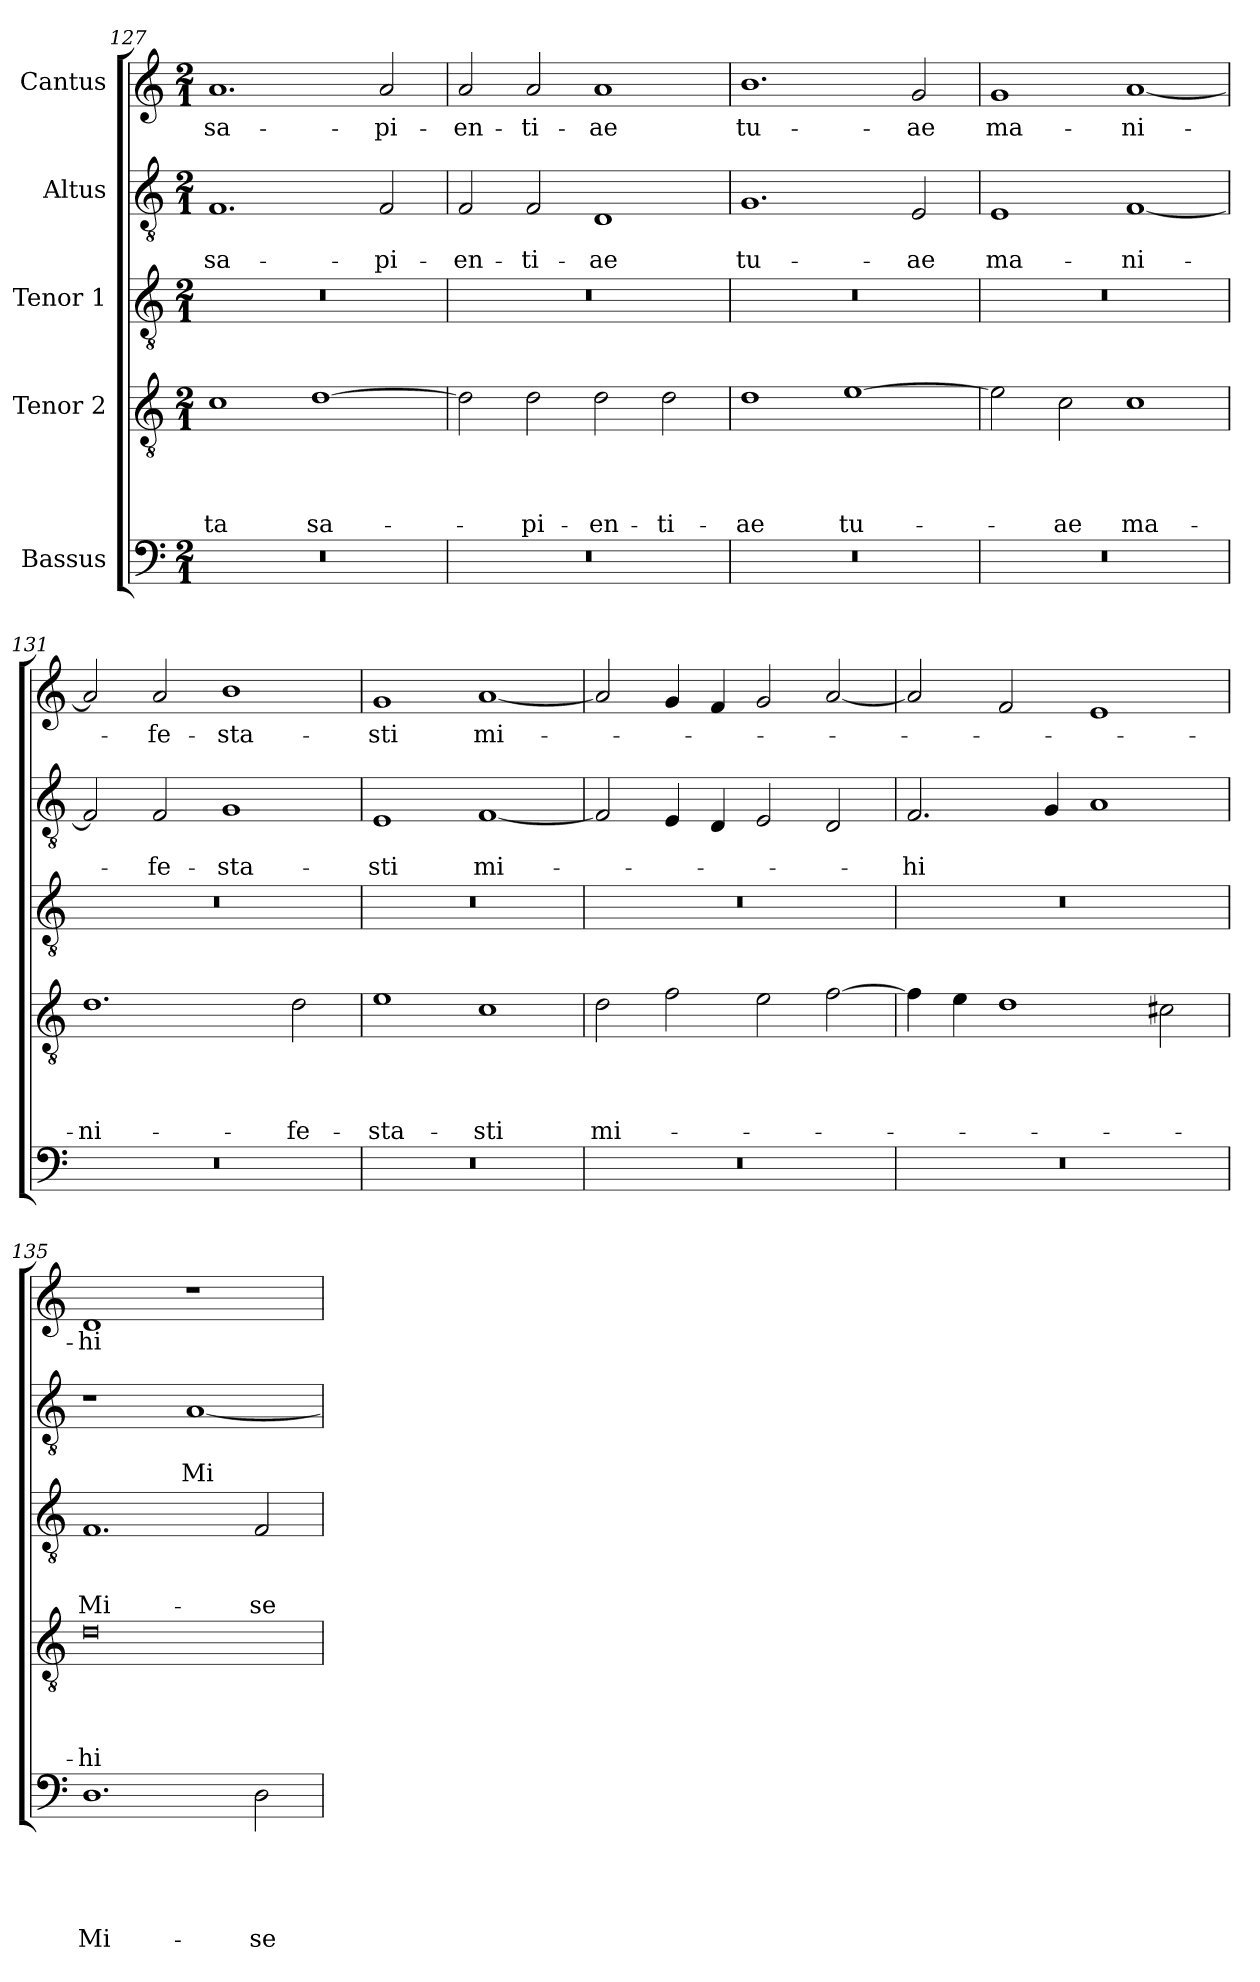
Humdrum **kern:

**kern	**text	**text	**text	**text	**text	**kern	**text	**text	**text	**text	**kern	**text	**text	**text	**kern	**text	**text	**kern	**text
*part5	*part5	*part5	*part5	*part5	*part5	*part4	*part4	*part4	*part4	*part4	*part3	*part3	*part3	*part3	*part2	*part2	*part2	*part1	*part1
*staff5	*staff5	*staff5	*staff5	*staff5	*staff5	*staff4	*staff4	*staff4	*staff4	*staff4	*staff3	*staff3	*staff3	*staff3	*staff2	*staff2	*staff2	*staff1	*staff1
*I"Bassus	*	*	*	*	*	*I"Tenor 2	*	*	*	*	*I"Tenor 1	*	*	*	*I"Altus	*	*	*I"Cantus	*
*clefF4	*	*	*	*	*	*clefGv2	*	*	*	*	*clefGv2	*	*	*	*clefGv2	*	*	*clefG2	*
*k[]	*	*	*	*	*	*k[]	*	*	*	*	*k[]	*	*	*	*k[]	*	*	*k[]	*
*C:	*	*	*	*	*	*C:	*	*	*	*	*C:	*	*	*	*C:	*	*	*C:	*
*M2/1	*	*	*	*	*	*M2/1	*	*	*	*	*M2/1	*	*	*	*M2/1	*	*	*M2/1	*
=127	=127	=127	=127	=127	=127	=127	=127	=127	=127	=127	=127	=127	=127	=127	=127	=127	=127	=127	=127
!	!	!	!	!	!	!	!	!	!	!LO:LY:b	!	!	!	!	!	!	!LO:LY:b	!	!LO:LY:b
0r	.	.	.	.	.	1c	.	.	.	-ta	0r	.	.	.	1.F	.	sa-	1.a	sa-
!	!	!	!	!	!	!	!	!	!	!LO:LY:b	!	!	!	!	!	!	!	!	!
.	.	.	.	.	.	[1d	.	.	.	sa-	.	.	.	.	.	.	.	.	.
!	!	!	!	!	!	!	!	!	!	!	!	!	!	!	!	!	!LO:LY:b	!	!LO:LY:b
.	.	.	.	.	.	.	.	.	.	.	.	.	.	.	2F/	.	-pi-	2a/	-pi-
=128	=128	=128	=128	=128	=128	=128	=128	=128	=128	=128	=128	=128	=128	=128	=128	=128	=128	=128	=128
!	!	!	!	!	!	!	!	!	!	!	!	!	!	!	!	!	!LO:LY:b	!	!LO:LY:b
0r	.	.	.	.	.	2d\]	.	.	.	.	0r	.	.	.	2F/	.	-en-	2a/	-en-
!	!	!	!	!	!	!	!	!	!	!LO:LY:b	!	!	!	!	!	!	!LO:LY:b	!	!LO:LY:b
.	.	.	.	.	.	2d\	.	.	.	-pi-	.	.	.	.	2F/	.	-ti-	2a/	-ti-
!	!	!	!	!	!	!	!	!	!	!LO:LY:b	!	!	!	!	!	!	!LO:LY:b	!	!LO:LY:b
.	.	.	.	.	.	2d\	.	.	.	-en-	.	.	.	.	1D	.	-ae	1a	-ae
!	!	!	!	!	!	!	!	!	!	!LO:LY:b	!	!	!	!	!	!	!	!	!
.	.	.	.	.	.	2d\	.	.	.	-ti-	.	.	.	.	.	.	.	.	.
!!LO:LB:g=z
=129	=129	=129	=129	=129	=129	=129	=129	=129	=129	=129	=129	=129	=129	=129	=129	=129	=129	=129	=129
!	!	!	!	!	!	!	!	!	!	!LO:LY:b	!	!	!	!	!	!	!LO:LY:b	!	!LO:LY:b
0r	.	.	.	.	.	1d	.	.	.	-ae	0r	.	.	.	1.G	.	tu-	1.b	tu-
!	!	!	!	!	!	!	!	!	!	!LO:LY:b	!	!	!	!	!	!	!	!	!
.	.	.	.	.	.	[1e	.	.	.	tu-	.	.	.	.	.	.	.	.	.
!	!	!	!	!	!	!	!	!	!	!	!	!	!	!	!	!	!LO:LY:b	!	!LO:LY:b
.	.	.	.	.	.	.	.	.	.	.	.	.	.	.	2E/	.	-ae	2g/	-ae
=130	=130	=130	=130	=130	=130	=130	=130	=130	=130	=130	=130	=130	=130	=130	=130	=130	=130	=130	=130
!	!	!	!	!	!	!	!	!	!	!	!	!	!	!	!	!	!LO:LY:b	!	!LO:LY:b
0r	.	.	.	.	.	2e\]	.	.	.	.	0r	.	.	.	1E	.	ma-	1g	ma-
!	!	!	!	!	!	!	!	!	!	!LO:LY:b	!	!	!	!	!	!	!	!	!
.	.	.	.	.	.	2c\	.	.	.	-ae	.	.	.	.	.	.	.	.	.
!	!	!	!	!	!	!	!	!	!	!LO:LY:b	!	!	!	!	!	!	!LO:LY:b	!	!LO:LY:b
.	.	.	.	.	.	1c	.	.	.	ma-	.	.	.	.	[1F	.	-ni-	[1a	-ni-
=131	=131	=131	=131	=131	=131	=131	=131	=131	=131	=131	=131	=131	=131	=131	=131	=131	=131	=131	=131
!	!	!	!	!	!	!	!	!	!	!LO:LY:b	!	!	!	!	!	!	!	!	!
0r	.	.	.	.	.	1.d	.	.	.	-ni-	0r	.	.	.	2F/]	.	.	2a/]	.
!	!	!	!	!	!	!	!	!	!	!	!	!	!	!	!	!	!LO:LY:b	!	!LO:LY:b
.	.	.	.	.	.	.	.	.	.	.	.	.	.	.	2F/	.	-fe-	2a/	-fe-
!	!	!	!	!	!	!	!	!	!	!	!	!	!	!	!	!	!LO:LY:b	!	!LO:LY:b
.	.	.	.	.	.	.	.	.	.	.	.	.	.	.	1G	.	-sta-	1b	-sta-
!	!	!	!	!	!	!	!	!	!	!LO:LY:b	!	!	!	!	!	!	!	!	!
.	.	.	.	.	.	2d\	.	.	.	-fe-	.	.	.	.	.	.	.	.	.
=132	=132	=132	=132	=132	=132	=132	=132	=132	=132	=132	=132	=132	=132	=132	=132	=132	=132	=132	=132
!	!	!	!	!	!	!	!	!	!	!LO:LY:b	!	!	!	!	!	!	!LO:LY:b	!	!LO:LY:b
0r	.	.	.	.	.	1e	.	.	.	-sta-	0r	.	.	.	1E	.	-sti	1g	-sti
!	!	!	!	!	!	!	!	!	!	!LO:LY:b	!	!	!	!	!	!	!LO:LY:b	!	!LO:LY:b
.	.	.	.	.	.	1c	.	.	.	-sti	.	.	.	.	[1F	.	mi-	[1a	mi-
=133	=133	=133	=133	=133	=133	=133	=133	=133	=133	=133	=133	=133	=133	=133	=133	=133	=133	=133	=133
!	!	!	!	!	!	!	!	!	!	!LO:LY:b	!	!	!	!	!	!	!	!	!
0r	.	.	.	.	.	2d\	.	.	.	mi-	0r	.	.	.	2F/]	.	.	2a/]	.
.	.	.	.	.	.	2f\	.	.	.	.	.	.	.	.	4E/	.	.	4g/	.
.	.	.	.	.	.	.	.	.	.	.	.	.	.	.	4D/	.	.	4f/	.
.	.	.	.	.	.	2e\	.	.	.	.	.	.	.	.	2E/	.	.	2g/	.
.	.	.	.	.	.	[2f\	.	.	.	.	.	.	.	.	2D/	.	.	[2a/	.
=134	=134	=134	=134	=134	=134	=134	=134	=134	=134	=134	=134	=134	=134	=134	=134	=134	=134	=134	=134
!	!	!	!	!	!	!	!	!	!	!	!	!	!	!	!	!	!LO:LY:b	!	!
0r	.	.	.	.	.	4f\]	.	.	.	.	0r	.	.	.	2.F/	.	-hi	2a/]	.
.	.	.	.	.	.	4e\	.	.	.	.	.	.	.	.	.	.	.	.	.
.	.	.	.	.	.	1d	.	.	.	.	.	.	.	.	.	.	.	2f/	.
.	.	.	.	.	.	.	.	.	.	.	.	.	.	.	4G/	.	.	.	.
.	.	.	.	.	.	.	.	.	.	.	.	.	.	.	1A	.	.	1e	.
.	.	.	.	.	.	2c#\	.	.	.	.	.	.	.	.	.	.	.	.	.
=135	=135	=135	=135	=135	=135	=135	=135	=135	=135	=135	=135	=135	=135	=135	=135	=135	=135	=135	=135
!	!	!	!	!	!LO:LY:b	!	!	!	!	!LO:LY:b	!	!	!	!LO:LY:b	!	!	!	!	!LO:LY:b
1.D	.	.	.	.	Mi-	0d	.	.	.	-hi	1.F	.	.	Mi-	1r	.	.	1d	-hi
!	!	!	!	!	!	!	!	!	!	!	!	!	!	!	!	!	!LO:LY:b	!	!
.	.	.	.	.	.	.	.	.	.	.	.	.	.	.	[1A	.	Mi-	1r	.
!	!	!	!	!	!LO:LY:b	!	!	!	!	!	!	!	!	!LO:LY:b	!	!	!	!	!
2D\	.	.	.	.	-se-	.	.	.	.	.	2F/	.	.	-se-	.	.	.	.	.
=	=	=	=	=	=	=	=	=	=	=	=	=	=	=	=	=	=	=	=
*-	*-	*-	*-	*-	*-	*-	*-	*-	*-	*-	*-	*-	*-	*-	*-	*-	*-	*-	*-
